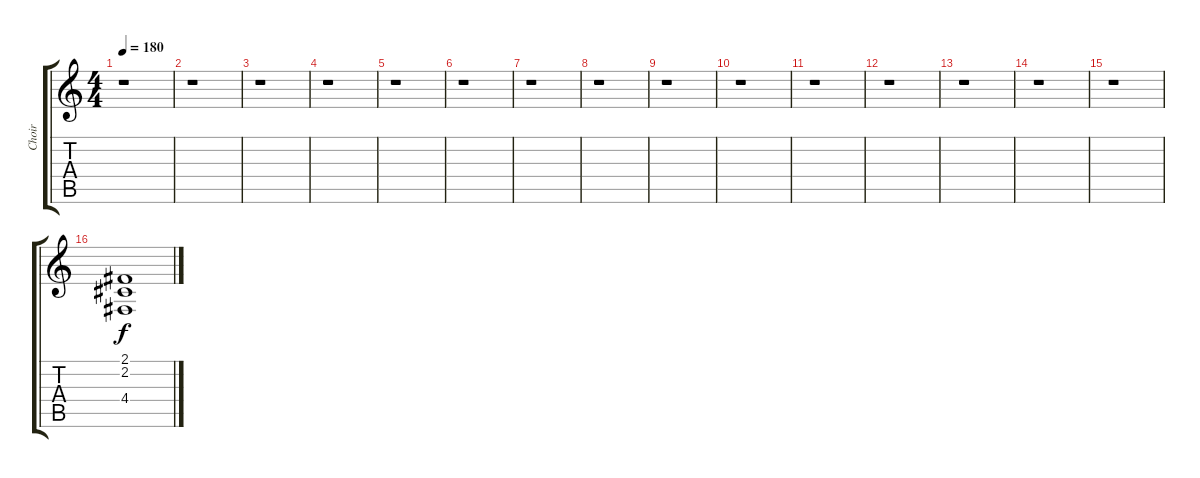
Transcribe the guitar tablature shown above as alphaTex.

\track ("Choir" "Choir") {instrument choiraahs}
\staff {score tabs}
\tuning (E4 B3 G3 D3 A2 E2) {hide}
\ts (4 4)
\tempo 180
\clef g2
\ks c
r.1{dy ff} |
r.1 |
r.1 |
r.1 |
r.1 |
r.1 |
r.1 |
r.1 |
r.1 |
r.1 |
r.1 |
r.1 |
r.1 |
r.1 |
r.1 |
(2.1 2.2 4.4).1{dy f}
